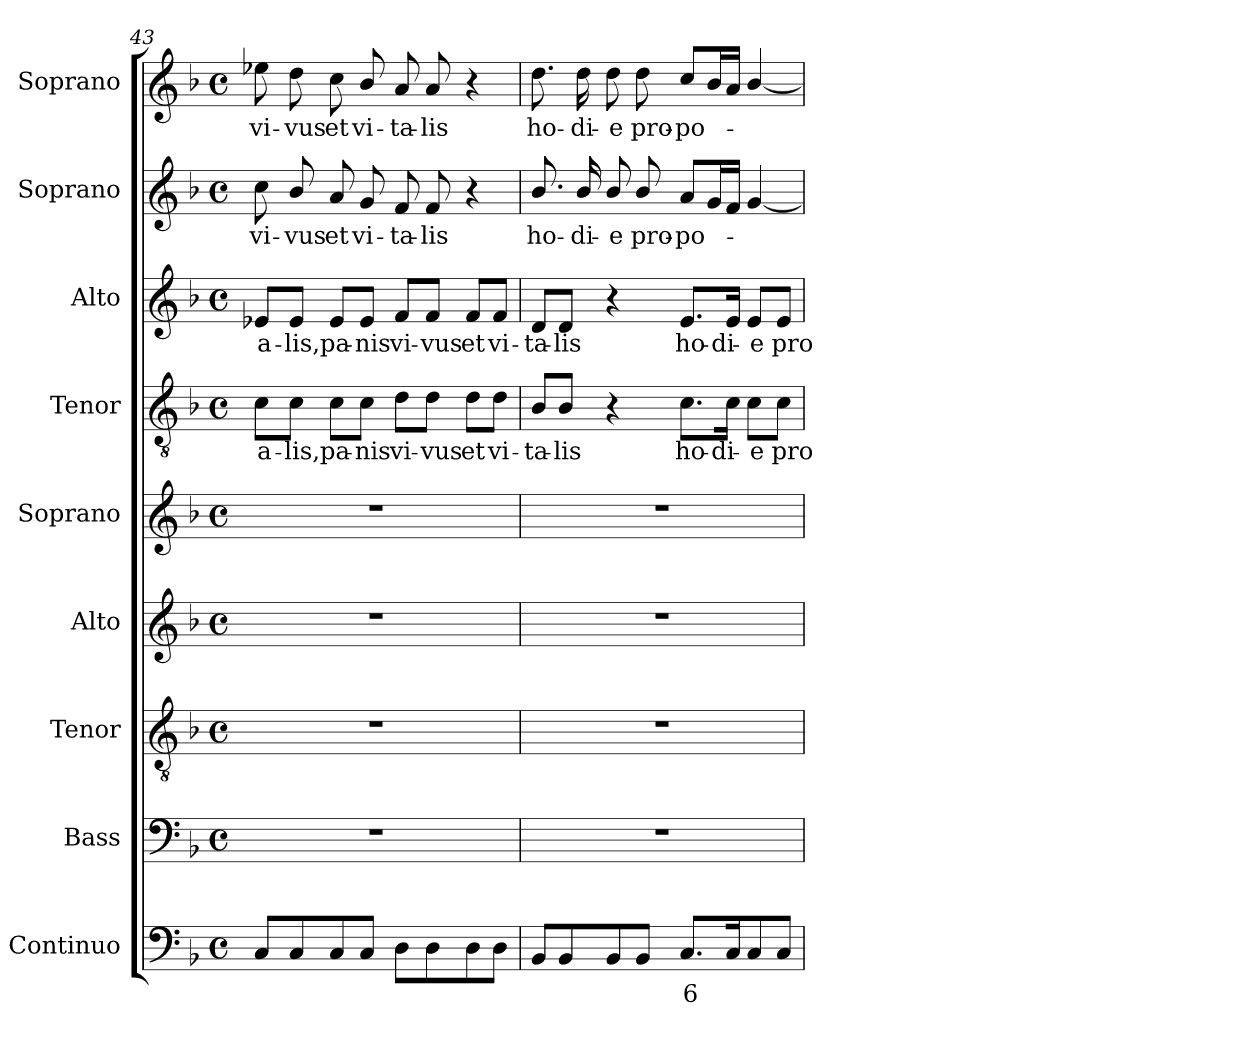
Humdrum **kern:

**kern	**text	**kern	**kern	**kern	**kern	**kern	**text	**kern	**text	**kern	**text	**kern	**text
*part9	*part9	*part8	*part7	*part6	*part5	*part4	*part4	*part3	*part3	*part2	*part2	*part1	*part1
*staff9	*staff9	*staff8	*staff7	*staff6	*staff5	*staff4	*staff4	*staff3	*staff3	*staff2	*staff2	*staff1	*staff1
*I"Continuo	*	*I"Bass	*I"Tenor	*I"Alto	*I"Soprano	*I"Tenor	*	*I"Alto	*	*I"Soprano	*	*I"Soprano	*
*I'Cont.	*	*I'B.	*I'T.	*I'A.	*I'S.	*I'T.	*	*I'A.	*	*I'S.	*	*I'S.	*
*clefF4	*	*clefF4	*clefGv2	*clefG2	*clefG2	*clefGv2	*	*clefG2	*	*clefG2	*	*clefG2	*
*	*	*	*ITrd7c12	*	*	*ITrd7c12	*	*	*	*	*	*	*
*k[b-]	*	*k[b-]	*k[b-]	*k[b-]	*k[b-]	*k[b-]	*	*k[b-]	*	*k[b-]	*	*k[b-]	*
*F:	*	*F:	*F:	*F:	*F:	*F:	*	*F:	*	*F:	*	*F:	*
*M4/4	*	*M4/4	*M4/4	*M4/4	*M4/4	*M4/4	*	*M4/4	*	*M4/4	*	*M4/4	*
*met(c)	*	*met(c)	*met(c)	*met(c)	*met(c)	*met(c)	*	*met(c)	*	*met(c)	*	*met(c)	*
=43	=43	=43	=43	=43	=43	=43	=43	=43	=43	=43	=43	=43	=43
!	!	!	!	!	!	!	!LO:LY:b:color=#000000	!	!	!	!	!	!
!	!	!	!	!	!	!	!	!	!LO:LY:b:color=#000000	!	!	!	!
!	!	!	!	!	!	!	!	!	!	!	!LO:LY:b:color=#000000	!	!
!	!	!	!	!	!	!	!	!	!	!	!	!	!LO:LY:b:color=#000000
8Ci/L	.	1r	1r	1r	1r	8Ci\L	-a-	8e-Xi/L	-a-	8cci\	vi-	8ee-Xi\	vi-
!	!	!	!	!	!	!	!LO:LY:b:color=#000000	!	!	!	!	!	!
!	!	!	!	!	!	!	!	!	!LO:LY:b:color=#000000	!	!	!	!
!	!	!	!	!	!	!	!	!	!	!	!LO:LY:b:color=#000000	!	!
!	!	!	!	!	!	!	!	!	!	!	!	!	!LO:LY:b:color=#000000
8Ci/	.	.	.	.	.	8Ci\J	-lis,	8e-i/J	-lis,	8b-i/	-vus	8ddi\	-vus
!	!	!	!	!	!	!	!LO:LY:b:color=#000000	!	!	!	!	!	!
!	!	!	!	!	!	!	!	!	!LO:LY:b:color=#000000	!	!	!	!
!	!	!	!	!	!	!	!	!	!	!	!LO:LY:b:color=#000000	!	!
!	!	!	!	!	!	!	!	!	!	!	!	!	!LO:LY:b:color=#000000
8Ci/	.	.	.	.	.	8Ci\L	pa-	8e-i/L	pa-	8ai/	et	8cci\	et
!	!	!	!	!	!	!	!LO:LY:b:color=#000000	!	!	!	!	!	!
!	!	!	!	!	!	!	!	!	!LO:LY:b:color=#000000	!	!	!	!
!	!	!	!	!	!	!	!	!	!	!	!LO:LY:b:color=#000000	!	!
!	!	!	!	!	!	!	!	!	!	!	!	!	!LO:LY:b:color=#000000
8Ci/J	.	.	.	.	.	8Ci\J	-nis	8e-i/J	-nis	8gi/	vi-	8b-i/	vi-
!	!	!	!	!	!	!	!LO:LY:b:color=#000000	!	!	!	!	!	!
!	!	!	!	!	!	!	!	!	!LO:LY:b:color=#000000	!	!	!	!
!	!	!	!	!	!	!	!	!	!	!	!LO:LY:b:color=#000000	!	!
!	!	!	!	!	!	!	!	!	!	!	!	!	!LO:LY:b:color=#000000
8Di\L	.	.	.	.	.	8Di\L	vi-	8fi/L	vi-	8fi/	-ta-	8ai/	-ta-
!	!	!	!	!	!	!	!LO:LY:b:color=#000000	!	!	!	!	!	!
!	!	!	!	!	!	!	!	!	!LO:LY:b:color=#000000	!	!	!	!
!	!	!	!	!	!	!	!	!	!	!	!LO:LY:b:color=#000000	!	!
!	!	!	!	!	!	!	!	!	!	!	!	!	!LO:LY:b:color=#000000
8Di\	.	.	.	.	.	8Di\J	-vus	8fi/J	-vus	8fi/	-lis	8ai/	-lis
!	!	!	!	!	!	!	!LO:LY:b:color=#000000	!	!	!	!	!	!
!	!	!	!	!	!	!	!	!	!LO:LY:b:color=#000000	!	!	!	!
8Di\	.	.	.	.	.	8Di\L	et	8fi/L	et	4r	.	4r	.
!	!	!	!	!	!	!	!LO:LY:b:color=#000000	!	!	!	!	!	!
!	!	!	!	!	!	!	!	!	!LO:LY:b:color=#000000	!	!	!	!
8Di\J	.	.	.	.	.	8Di\J	vi-	8fi/J	vi-	.	.	.	.
!!LO:LB:g=z
=44	=44	=44	=44	=44	=44	=44	=44	=44	=44	=44	=44	=44	=44
!	!	!	!	!	!	!	!LO:LY:b:color=#000000	!	!	!	!	!	!
!	!	!	!	!	!	!	!	!	!LO:LY:b:color=#000000	!	!	!	!
!	!	!	!	!	!	!	!	!	!	!	!LO:LY:b:color=#000000	!	!
!	!	!	!	!	!	!	!	!	!	!	!	!	!LO:LY:b:color=#000000
8BB-i/L	.	1r	1r	1r	1r	8BB-i/L	-ta-	8di/L	-ta-	8.b-i/	ho-	8.ddi\	ho-
!	!	!	!	!	!	!	!LO:LY:b:color=#000000	!	!	!	!	!	!
!	!	!	!	!	!	!	!	!	!LO:LY:b:color=#000000	!	!	!	!
8BB-i/	.	.	.	.	.	8BB-i/J	-lis	8di/J	-lis	.	.	.	.
!	!	!	!	!	!	!	!	!	!	!	!LO:LY:b:color=#000000	!	!
!	!	!	!	!	!	!	!	!	!	!	!	!	!LO:LY:b:color=#000000
.	.	.	.	.	.	.	.	.	.	16b-i/	-di-	16ddi\	-di-
!	!	!	!	!	!	!	!	!	!	!	!LO:LY:b:color=#000000	!	!
!	!	!	!	!	!	!	!	!	!	!	!	!	!LO:LY:b:color=#000000
8BB-i/	.	.	.	.	.	4r	.	4r	.	8b-i/	-e	8ddi\	-e
!	!	!	!	!	!	!	!	!	!	!	!LO:LY:b:color=#000000	!	!
!	!	!	!	!	!	!	!	!	!	!	!	!	!LO:LY:b:color=#000000
8BB-i/J	.	.	.	.	.	.	.	.	.	8b-i/	pro-	8ddi\	pro-
!	!LO:LY:b:color=#000000	!	!	!	!	!	!	!	!	!	!	!	!
!	!	!	!	!	!	!	!LO:LY:b:color=#000000	!	!	!	!	!	!
!	!	!	!	!	!	!	!	!	!LO:LY:b:color=#000000	!	!	!	!
!	!	!	!	!	!	!	!	!	!	!	!LO:LY:b:color=#000000	!	!
!	!	!	!	!	!	!	!	!	!	!	!	!	!LO:LY:b:color=#000000
8.Ci/L	6	.	.	.	.	8.Ci\L	ho-	8.ei/L	ho-	8ai/L	-po-	8cci/L	-po-
.	.	.	.	.	.	.	.	.	.	16gi/L	.	16b-i/L	.
!	!	!	!	!	!	!	!LO:LY:b:color=#000000	!	!	!	!	!	!
!	!	!	!	!	!	!	!	!	!LO:LY:b:color=#000000	!	!	!	!
16Ci/k	.	.	.	.	.	16Ci\Jk	-di-	16ei/Jk	-di-	16fi/JJ	.	16ai/JJ	.
!	!	!	!	!	!	!	!LO:LY:b:color=#000000	!	!	!	!	!	!
!	!	!	!	!	!	!	!	!	!LO:LY:b:color=#000000	!	!	!	!
8Ci/	.	.	.	.	.	8Ci\L	-e	8ei/L	-e	[<4gi/	.	[<4b-i/	.
!	!	!	!	!	!	!	!LO:LY:b:color=#000000	!	!	!	!	!	!
!	!	!	!	!	!	!	!	!	!LO:LY:b:color=#000000	!	!	!	!
8Ci/J	.	.	.	.	.	8Ci\J	pro-	8ei/J	pro-	.	.	.	.
=	=	=	=	=	=	=	=	=	=	=	=	=	=
*-	*-	*-	*-	*-	*-	*-	*-	*-	*-	*-	*-	*-	*-
